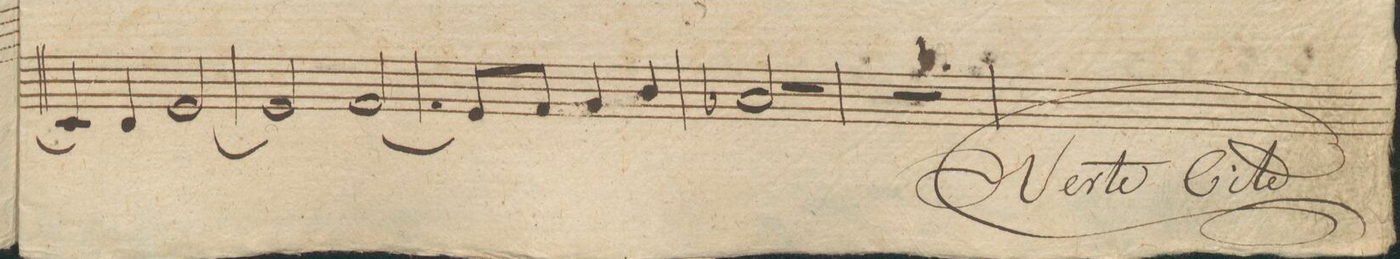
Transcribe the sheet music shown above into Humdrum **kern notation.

**kern	**dynam
*I"Viole.	*
*clefC3	*
*k[]	*
*met(c)	*
*M4/4	*
4D/]	.
4E/	.
[<2F/	.
=77	=77
2F/]	.
(<2G/	.
=78	=78
4G/	.
8F/L)	.
8G/J	.
4A/	.
4c/	.
=79	=79
2B-X/	.
2r	.
=80	=80
1r	.
=81	=81
*-	*-
